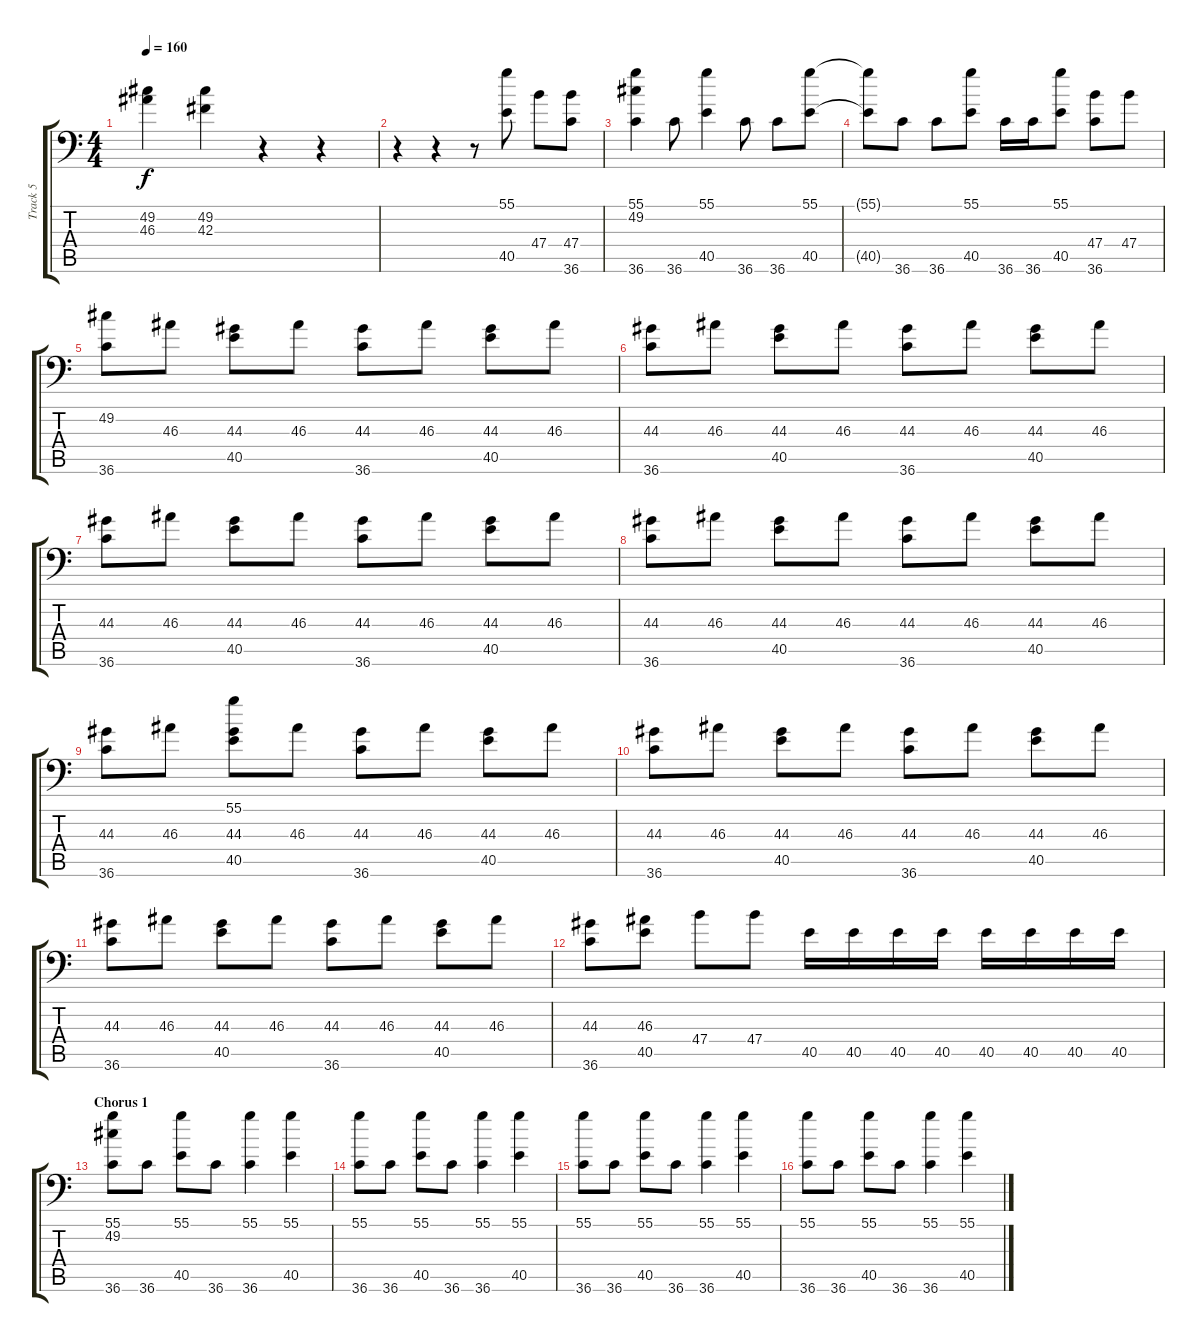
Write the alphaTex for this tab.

\track ("Track 5" "Track 5") {instrument acousticgrandpiano}
\staff {score tabs}
\tuning (C-1 C-1 C-1 C-1 C-1 C-1) {hide}
\ts (4 4)
\tempo 160
\clef f4
\ks c
(49.2{t} 46.3{t}).4{dy f} (49.2 42.3).4 r.4 r.4 |
r.4 r.4 r.8 (55.1 40.5).8 47.4.8 (47.4 36.6).8 |
(55.1 49.2 36.6).4 36.6.8 (55.1 40.5).4 36.6.8 36.6.8 (55.1 40.5).8 |
(55.1{t} 40.5{t}).8 36.6.8 36.6.8 (55.1 40.5).8 36.6.16 36.6.16 (55.1 40.5).8 (47.4 36.6).8 47.4.8 |
(49.2 36.6).8 46.3.8 (44.3 40.5).8 46.3.8 (44.3 36.6).8 46.3.8 (44.3 40.5).8 46.3.8 |
(44.3 36.6).8 46.3.8 (44.3 40.5).8 46.3.8 (44.3 36.6).8 46.3.8 (44.3 40.5).8 46.3.8 |
(44.3 36.6).8 46.3.8 (44.3 40.5).8 46.3.8 (44.3 36.6).8 46.3.8 (44.3 40.5).8 46.3.8 |
(44.3 36.6).8 46.3.8 (44.3 40.5).8 46.3.8 (44.3 36.6).8 46.3.8 (44.3 40.5).8 46.3.8 |
(44.3 36.6).8 46.3.8 (55.1 44.3 40.5).8 46.3.8 (44.3 36.6).8 46.3.8 (44.3 40.5).8 46.3.8 |
(44.3 36.6).8 46.3.8 (44.3 40.5).8 46.3.8 (44.3 36.6).8 46.3.8 (44.3 40.5).8 46.3.8 |
(44.3 36.6).8 46.3.8 (44.3 40.5).8 46.3.8 (44.3 36.6).8 46.3.8 (44.3 40.5).8 46.3.8 |
(44.3 36.6).8 (46.3 40.5).8 47.4.8 47.4.8 40.5.16 40.5.16 40.5.16 40.5.16 40.5.16 40.5.16 40.5.16 40.5.16 |
\section ("" "Chorus 1")
(55.1 49.2 36.6).8 36.6.8 (55.1 40.5).8 36.6.8 (55.1 36.6).4 (55.1 40.5).4 |
(55.1 36.6).8 36.6.8 (55.1 40.5).8 36.6.8 (55.1 36.6).4 (55.1 40.5).4 |
(55.1 36.6).8 36.6.8 (55.1 40.5).8 36.6.8 (55.1 36.6).4 (55.1 40.5).4 |
(55.1 36.6).8 36.6.8 (55.1 40.5).8 36.6.8 (55.1 36.6).4 (55.1 40.5).4
